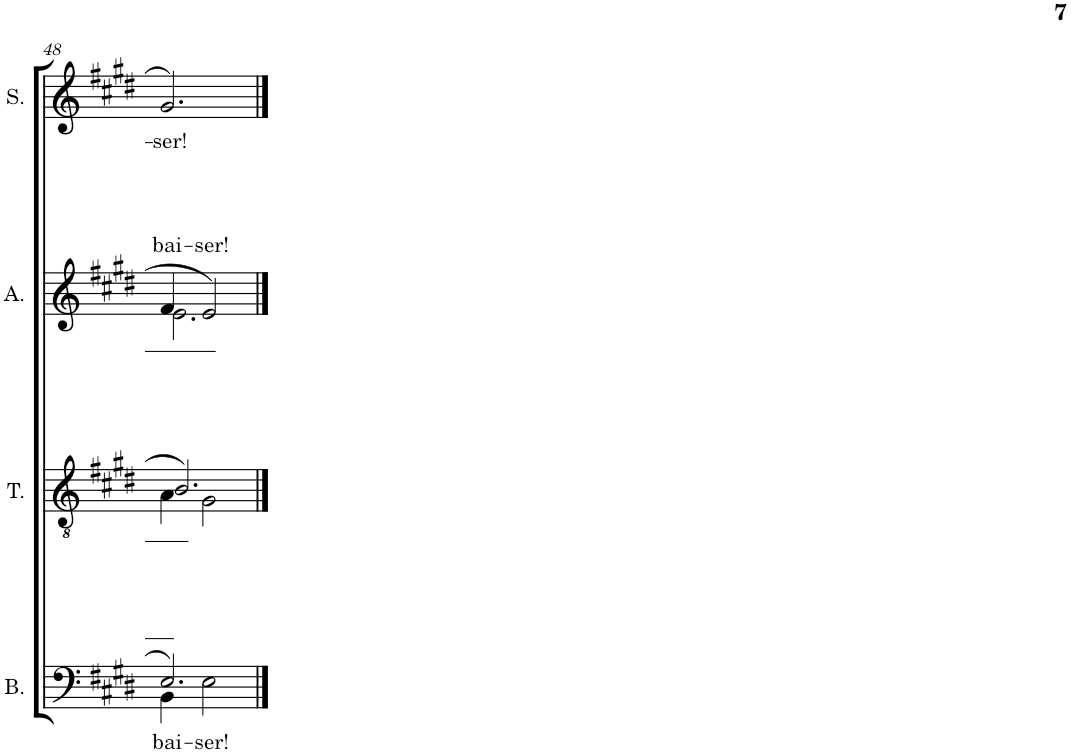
**kern	**text	**kern	**kern	**text	**text	**kern	**text
*part4	*part4	*part3	*part2	*part2	*part2	*part1	*part1
*staff4	*staff4	*staff3	*staff2	*staff2	*staff2	*staff1	*staff1
*I"Bass	*	*I"Tenor	*I"Alto	*	*	*I"Soprano	*
*I'B.	*	*I'T.	*I'A.	*	*	*I'S.	*
!!LO:PB:g=z
*clefF4	*	*clefGv2	*clefG2	*	*	*clefG2	*
*k[f#c#g#d#]	*	*k[f#c#g#d#]	*k[f#c#g#d#]	*	*	*k[f#c#g#d#]	*
*M3/4	*	*M3/4	*M3/4	*	*	*M3/4	*
=48	=48	=48	=48	=48	=48	=48	=48
*^	*	*	*	*	*	*	*
!	!	!LO:LY:b	!	!	!	!LO:LY:a	!	!LO:LY:b
*	*	*	*^	*^	*	*	*	*
2.E/	4BB\	bai-	2.B/	4A\	4f#/	2.e\	.	bai-	2.g#/	-ser!
!	!	!LO:LY:b	!	!	!	!	!	!LO:LY:a	!	!
.	2E\	-ser!	.	2G#\	2e/	.	.	-ser!	.	.
*v	*v	*	*	*	*v	*v	*	*	*	*
*	*	*v	*v	*	*	*	*	*
==	==	==	==	==	==	==	==
*-	*-	*-	*-	*-	*-	*-	*-
